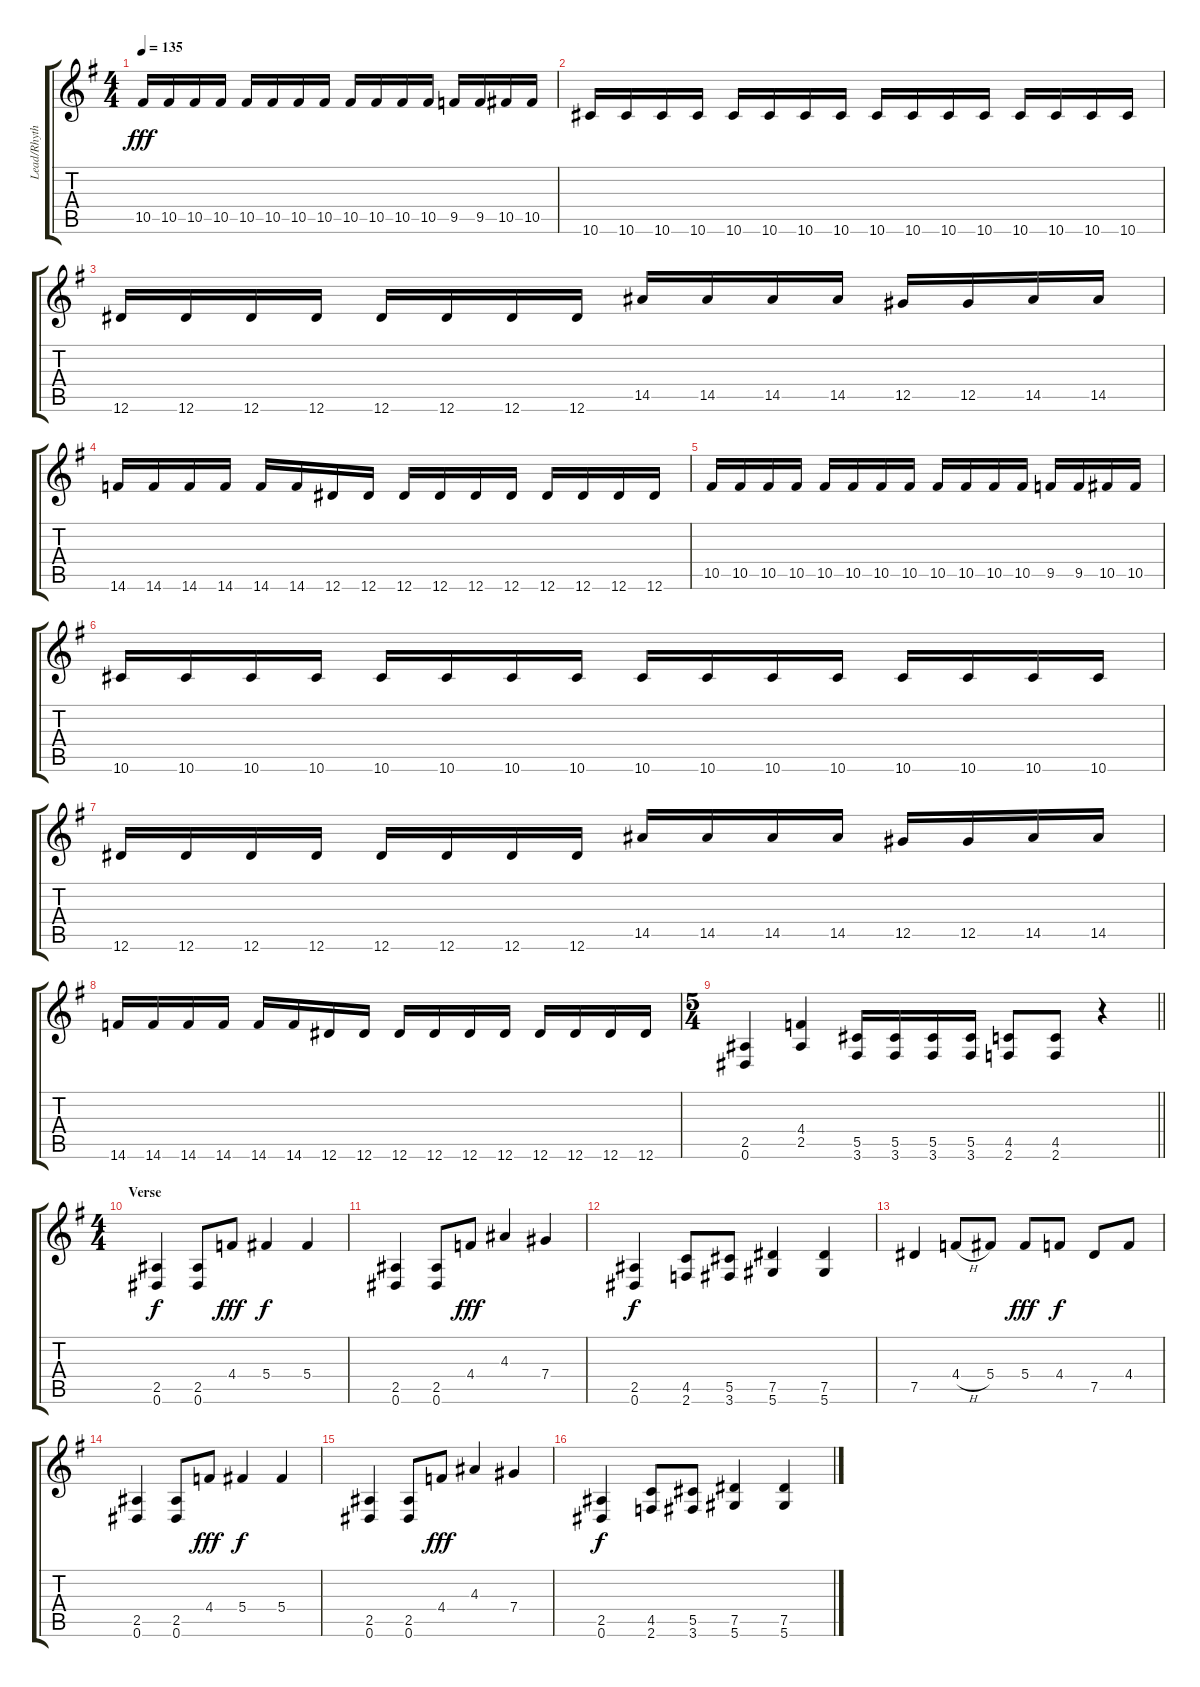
\track ("Lead/Rhythm Left" "Lead/Rhyth") {instrument distortionguitar}
\staff {score tabs}
\tuning (Eb4 Bb3 Gb3 Db3 Ab2 Eb2) {hide}
\ts (4 4)
\tempo 135
\clef g2
\ks g
10.5.16{dy fff} 10.5.16 10.5.16 10.5.16 10.5.16 10.5.16 10.5.16 10.5.16 10.5.16 10.5.16 10.5.16 10.5.16 9.5.16 9.5.16 10.5.16 10.5.16 |
10.6.16 10.6.16 10.6.16 10.6.16 10.6.16 10.6.16 10.6.16 10.6.16 10.6.16 10.6.16 10.6.16 10.6.16 10.6.16 10.6.16 10.6.16 10.6.16 |
12.6.16 12.6.16 12.6.16 12.6.16 12.6.16 12.6.16 12.6.16 12.6.16 14.5.16 14.5.16 14.5.16 14.5.16 12.5.16 12.5.16 14.5.16 14.5.16 |
14.6.16 14.6.16 14.6.16 14.6.16 14.6.16 14.6.16 12.6.16 12.6.16 12.6.16 12.6.16 12.6.16 12.6.16 12.6.16 12.6.16 12.6.16 12.6.16 |
10.5.16 10.5.16 10.5.16 10.5.16 10.5.16 10.5.16 10.5.16 10.5.16 10.5.16 10.5.16 10.5.16 10.5.16 9.5.16 9.5.16 10.5.16 10.5.16 |
10.6.16 10.6.16 10.6.16 10.6.16 10.6.16 10.6.16 10.6.16 10.6.16 10.6.16 10.6.16 10.6.16 10.6.16 10.6.16 10.6.16 10.6.16 10.6.16 |
12.6.16 12.6.16 12.6.16 12.6.16 12.6.16 12.6.16 12.6.16 12.6.16 14.5.16 14.5.16 14.5.16 14.5.16 12.5.16 12.5.16 14.5.16 14.5.16 |
14.6.16 14.6.16 14.6.16 14.6.16 14.6.16 14.6.16 12.6.16 12.6.16 12.6.16 12.6.16 12.6.16 12.6.16 12.6.16 12.6.16 12.6.16 12.6.16 |
\ts (5 4)
\barLineRight lightlight
(2.5 0.6).4 (4.4 2.5).4 (5.5 3.6).16 (5.5 3.6).16 (5.5 3.6).16 (5.5 3.6).16 (4.5 2.6).8 (4.5 2.6).8 r.4 |
\ts (4 4)
\section ("" "Verse")
(2.5 0.6).4{dy f} (2.5 0.6).8 4.4.8{dy fff} 5.4.4{dy f} 5.4.4 |
(2.5 0.6).4 (2.5 0.6).8 4.4.8{dy fff} 4.3.4 7.4.4 |
(2.5 0.6).4{dy f} (4.5 2.6).8 (5.5 3.6).8 (7.5 5.6).4 (7.5 5.6).4 |
7.5.4 4.4{h}.8 5.4.8 5.4.8{dy fff} 4.4.8{dy f} 7.5.8 4.4.8 |
(2.5 0.6).4 (2.5 0.6).8 4.4.8{dy fff} 5.4.4{dy f} 5.4.4 |
(2.5 0.6).4 (2.5 0.6).8 4.4.8{dy fff} 4.3.4 7.4.4 |
(2.5 0.6).4{dy f} (4.5 2.6).8 (5.5 3.6).8 (7.5 5.6).4 (7.5 5.6).4
